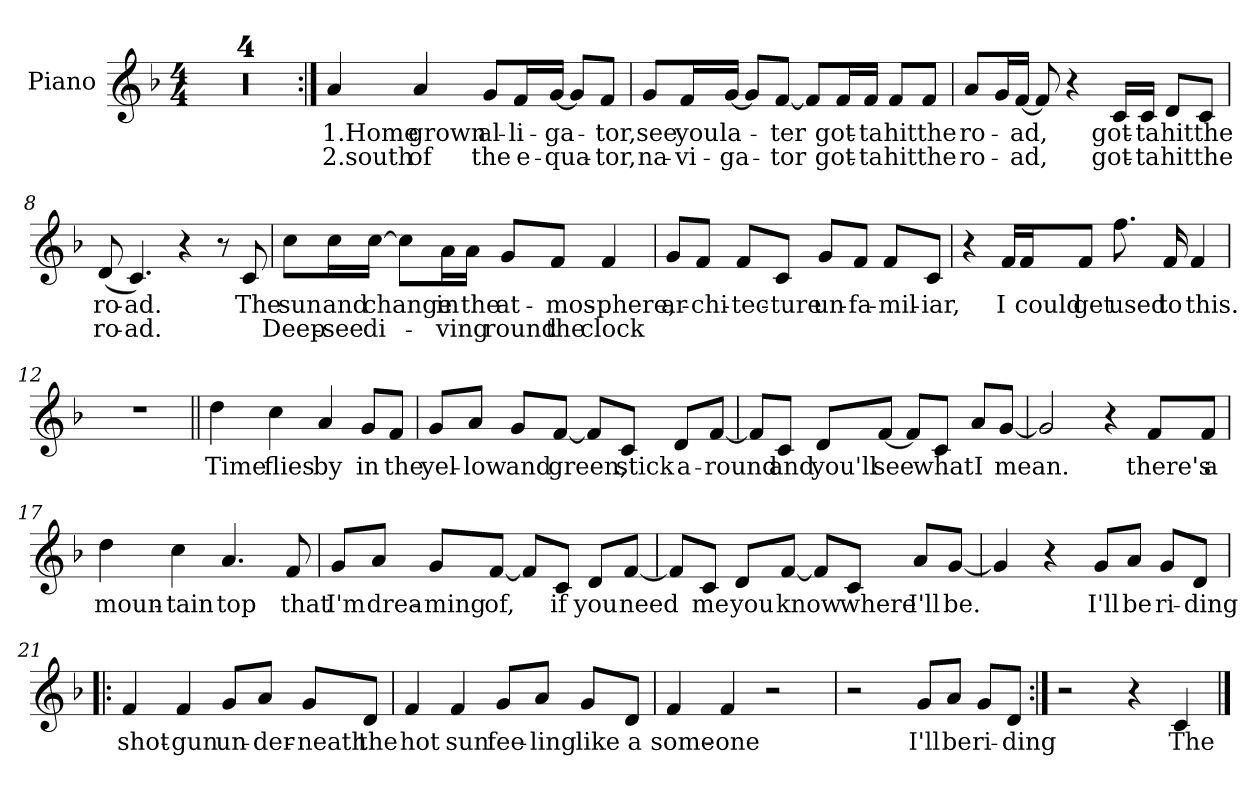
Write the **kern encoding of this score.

**kern	**text	**text
*part1	*part1	*part1
*staff1	*staff1	*staff1
*I"Piano	*	*
*I'Pno.	*	*
*clefG2	*	*
*k[b-]	*	*
*M4/4	*	*
=1	=1	=1
1r	.	.
=2	=2	=2
1r	.	.
=3	=3	=3
1r	.	.
=4	=4	=4
1r	.	.
!!LO:LB:g=z
=5:|!	=5:|!	=5:|!
!	!LO:LY:b	!LO:LY:b
4a/	1.Home	2.south
!	!LO:LY:b	!LO:LY:b
4a/	grown	of
!	!LO:LY:b	!LO:LY:b
8g/L	al-	the
!	!LO:LY:b	!LO:LY:b
16f/L	-li-	e-
!	!LO:LY:b	!LO:LY:b
[16g/JJ	-ga-	-qua-
8g/L]	.	.
!	!LO:LY:b	!LO:LY:b
8f/J	-tor,	-tor,
=6	=6	=6
!	!LO:LY:b	!LO:LY:b
8g/L	see	na-
!	!LO:LY:b	!LO:LY:b
16f/L	you	-vi-
!	!LO:LY:b	!LO:LY:b
[16g/JJ	la-	-ga-
8g/L]	.	.
!	!LO:LY:b	!LO:LY:b
[8f/J	-ter	-tor
8f/L]	.	.
!	!LO:LY:b	!LO:LY:b
16f/L	got-	got-
!	!LO:LY:b	!LO:LY:b
16f/JJ	-ta	-ta
!	!LO:LY:b	!LO:LY:b
8f/L	hit	hit
!	!LO:LY:b	!LO:LY:b
8f/J	the	the
!!LO:LB:g=z
=7	=7	=7
!	!LO:LY:b	!LO:LY:b
8a/L	ro-	ro-
16g/L	.	.
!	!LO:LY:b	!LO:LY:b
[16f/JJ	-ad,	-ad,
8f/]	.	.
4r	.	.
!	!LO:LY:b	!LO:LY:b
16c/LL	got-	got-
!	!LO:LY:b	!LO:LY:b
16c/JJ	-ta	-ta
!	!LO:LY:b	!LO:LY:b
8d/L	hit	hit
!	!LO:LY:b	!LO:LY:b
8c/J	the	the
=8	=8	=8
!	!LO:LY:b	!LO:LY:b
(8d/	ro-	ro-
!	!LO:LY:b	!LO:LY:b
4.c/)	-ad.	-ad.
4r	.	.
8r	.	.
!	!LO:LY:b	!
8c/	The	.
=9	=9	=9
!	!LO:LY:b	!LO:LY:b
8cc\L	sun	Deep-
!	!LO:LY:b	!LO:LY:b
16cc\L	and	-see
!	!LO:LY:b	!LO:LY:b
[16cc\JJ	change	di-
8cc\L]	.	.
!	!LO:LY:b	!LO:LY:b
16a\L	in	-ving
!	!LO:LY:b	!
16a\JJ	the	.
!	!LO:LY:b	!LO:LY:b
8g/L	at-	round
!	!LO:LY:b	!LO:LY:b
8f/J	-mos-	the
!	!LO:LY:b	!LO:LY:b
4f/	-phere,	clock
!!LO:LB:g=z
=10	=10	=10
!	!LO:LY:b	!
8g/L	ar-	.
!	!LO:LY:b	!
8f/J	-chi-	.
!	!LO:LY:b	!
8f/L	-tec-	.
!	!LO:LY:b	!
8c/J	-ture	.
!	!LO:LY:b	!
8g/L	un-	.
!	!LO:LY:b	!
8f/J	-fa-	.
!	!LO:LY:b	!
8f/L	-mil-	.
!	!LO:LY:b	!
8c/J	-iar,	.
=11	=11	=11
4r	.	.
!	!LO:LY:b	!
16f/LL	I	.
!	!LO:LY:b	!
16f/J	could	.
!	!LO:LY:b	!
8f/J	get	.
!	!LO:LY:b	!
8.ff\	used	.
!	!LO:LY:b	!
16f/	to	.
!	!LO:LY:b	!
4f/	this.	.
=12	=12	=12
1r	.	.
!!LO:LB:g=z
=13||	=13||	=13||
!	!LO:LY:b	!
4dd\	Time	.
!	!LO:LY:b	!
4cc\	flies	.
!	!LO:LY:b	!
4a/	by	.
!	!LO:LY:b	!
8g/L	in	.
!	!LO:LY:b	!
8f/J	the	.
=14	=14	=14
!	!LO:LY:b	!
8g/L	yel-	.
!	!LO:LY:b	!
8a/J	-low	.
!	!LO:LY:b	!
8g/L	and	.
!	!LO:LY:b	!
[8f/J	green,	.
8f/L]	.	.
!	!LO:LY:b	!
8c/J	stick	.
!	!LO:LY:b	!
8d/L	a-	.
!	!LO:LY:b	!
[8f/J	-round	.
=15	=15	=15
8f/L]	.	.
!	!LO:LY:b	!
8c/J	and	.
!	!LO:LY:b	!
8d/L	you'll	.
!	!LO:LY:b	!
[8f/J	see	.
8f/L]	.	.
!	!LO:LY:b	!
8c/J	what	.
!	!LO:LY:b	!
8a/L	I	.
!	!LO:LY:b	!
[8g/J	mean.	.
!!LO:LB:g=z
=16	=16	=16
2g/]	.	.
4r	.	.
!	!LO:LY:b	!
8f/L	there's	.
!	!LO:LY:b	!
8f/J	a	.
=17	=17	=17
!	!LO:LY:b	!
4dd\	moun-	.
!	!LO:LY:b	!
4cc\	-tain	.
!	!LO:LY:b	!
4.a/	top	.
!	!LO:LY:b	!
8f/	that	.
=18	=18	=18
!	!LO:LY:b	!
8g/L	I'm	.
!	!LO:LY:b	!
8a/J	drea-	.
!	!LO:LY:b	!
8g/L	-ming	.
!	!LO:LY:b	!
[8f/J	of,	.
8f/L]	.	.
!	!LO:LY:b	!
8c/J	if	.
!	!LO:LY:b	!
8d/L	you	.
!	!LO:LY:b	!
[8f/J	need	.
!!LO:LB:g=z
=19	=19	=19
8f/L]	.	.
!	!LO:LY:b	!
8c/J	me	.
!	!LO:LY:b	!
8d/L	you	.
!	!LO:LY:b	!
[8f/J	know	.
8f/L]	.	.
!	!LO:LY:b	!
8c/J	where	.
!	!LO:LY:b	!
8a/L	I'll	.
!	!LO:LY:b	!
[8g/J	be.	.
=20	=20	=20
4g/]	.	.
4r	.	.
!	!LO:LY:b	!
8g/L	I'll	.
!	!LO:LY:b	!
8a/J	be	.
!	!LO:LY:b	!
8g/L	ri-	.
!	!LO:LY:b	!
8d/J	-ding	.
=21!|:	=21!|:	=21!|:
!	!LO:LY:b	!
4f/	shot-	.
!	!LO:LY:b	!
4f/	-gun	.
!	!LO:LY:b	!
8g/L	un-	.
!	!LO:LY:b	!
8a/J	-der-	.
!	!LO:LY:b	!
8g/L	-neath	.
!	!LO:LY:b	!
8d/J	the	.
!!LO:LB:g=z
=22	=22	=22
!	!LO:LY:b	!
4f/	hot	.
!	!LO:LY:b	!
4f/	sun	.
!	!LO:LY:b	!
8g/L	fee-	.
!	!LO:LY:b	!
8a/J	-ling	.
!	!LO:LY:b	!
8g/L	like	.
!	!LO:LY:b	!
8d/J	a	.
=23	=23	=23
!	!LO:LY:b	!
4f/	some-	.
!	!LO:LY:b	!
4f/	-one	.
2r	.	.
=24	=24	=24
2r	.	.
!	!LO:LY:b	!
8g/L	I'll	.
!	!LO:LY:b	!
8a/J	be	.
!	!LO:LY:b	!
8g/L	ri-	.
!	!LO:LY:b	!
8d/J	-ding	.
=25:|!	=25:|!	=25:|!
2r	.	.
4r	.	.
!	!LO:LY:b	!
4c/	The	.
==	==	==
*-	*-	*-
